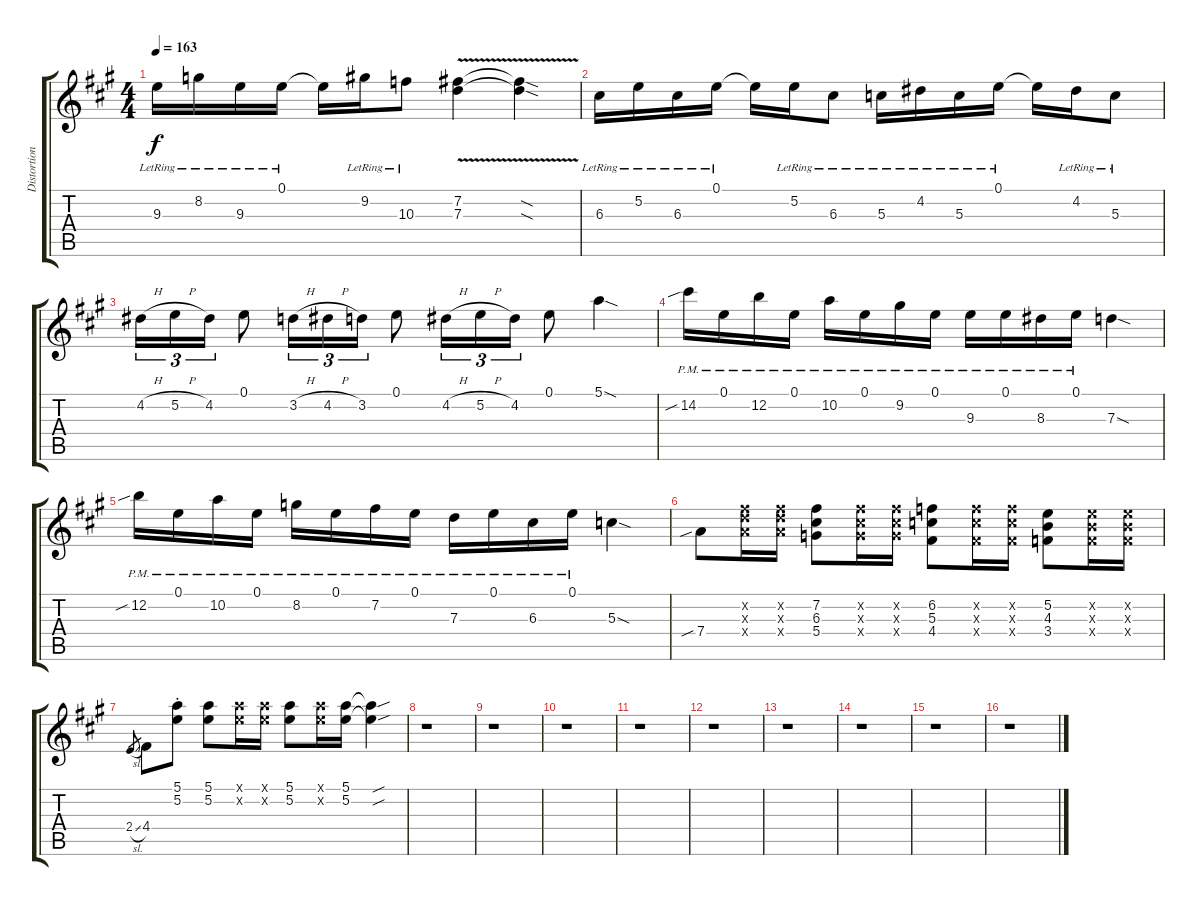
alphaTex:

\track ("Distortion 5" "Distortion") {instrument distortionguitar}
\staff {score tabs}
\tuning (E4 B3 G3 D3 A2 E2) {hide}
\ts (4 4)
\tempo 163
\clef g2
\ks a
9.3{lr}.16{dy f} 8.2{lr}.16 9.3{lr}.16 0.1{lr}.16 0.1{t}.16 9.2{lr}.16 10.3{lr}.8 (7.2{v} 7.3{v}).4 (7.2{sod t} 7.3{sod t}).4 |
6.3{lr}.16 5.2{lr}.16 6.3{lr}.16 0.1{lr}.16 0.1{t}.16 5.2{lr}.16 6.3{lr}.8 5.3{lr}.16 4.2{lr}.16 5.3{lr}.16 0.1{lr}.16 0.1{t}.16 4.2{lr}.16 5.3{lr}.8 |
4.2{h}.16{tu (3 2)} 5.2{h}.16{tu (3 2)} 4.2.16{tu (3 2)} 0.1.8 3.2{h}.16{tu (3 2)} 4.2{h}.16{tu (3 2)} 3.2.16{tu (3 2)} 0.1.8 4.2{h}.16{tu (3 2)} 5.2{h}.16{tu (3 2)} 4.2.16{tu (3 2)} 0.1.8 5.1{sod}.4 |
14.2{sib pm}.16 0.1{pm}.16 12.2{pm}.16 0.1{pm}.16 10.2{pm}.16 0.1{pm}.16 9.2{pm}.16 0.1{pm}.16 9.3{pm}.16 0.1{pm}.16 8.3{pm}.16 0.1{pm}.16 7.3{sod}.4 |
12.2{sib pm}.16 0.1{pm}.16 10.2{pm}.16 0.1{pm}.16 8.2{pm}.16 0.1{pm}.16 7.2{pm}.16 0.1{pm}.16 7.3{pm}.16 0.1{pm}.16 6.3{pm}.16 0.1{pm}.16 5.3{sod}.4 |
7.4{sib}.8 (7.2{x} 7.3{x} 7.4{x}).16 (7.2{x} 7.3{x} 7.4{x}).16 (7.2 6.3 5.4).8 (7.2{x} 6.3{x} 5.4{x}).16 (7.2{x} 6.3{x} 5.4{x}).16 (6.2 5.3 4.4).8 (6.2{x} 5.3{x} 4.4{x}).16 (6.2{x} 5.3{x} 4.4{x}).16 (5.2 4.3 3.4).8 (5.2{x} 4.3{x} 3.4{x}).16 (5.2{x} 4.3{x} 3.4{x}).16 |
2.4{sl}.8{gr} 4.4.8 (5.1 5.2{st}).8 (5.1 5.2).8 (5.1{x} 5.2{x}).16 (5.1{x} 5.2{x}).16 (5.1 5.2).8 (5.1{x} 5.2{x}).16 (5.1 5.2).16 (5.1{sou t} 5.2{sou t}).4 |
r.1 |
r.1 |
r.1 |
r.1 |
r.1 |
r.1 |
r.1 |
r.1 |
r.1
